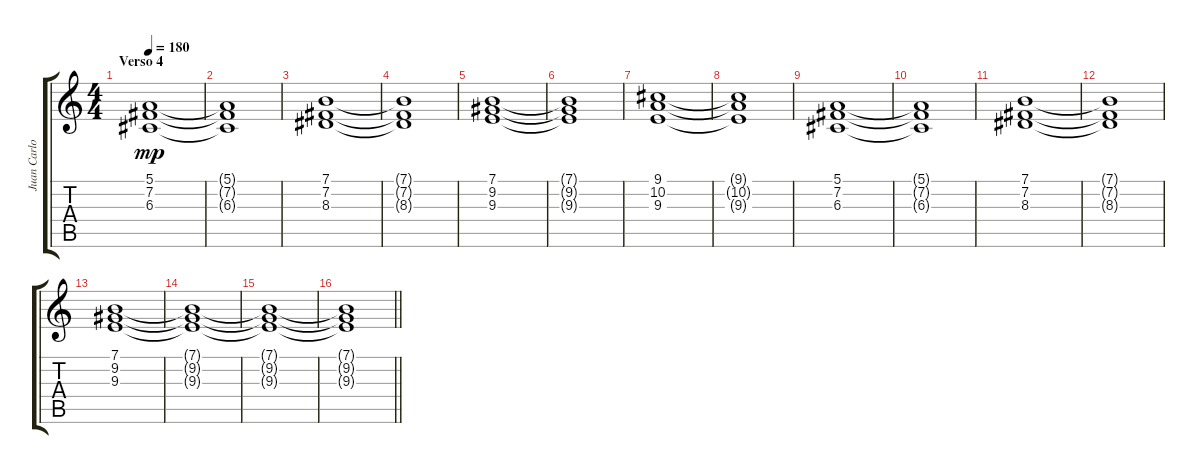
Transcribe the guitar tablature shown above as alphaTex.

\track ("Juan Carlos" "Juan Carlo") {instrument rockorgan}
\staff {score tabs}
\tuning (E4 B3 G3 D3 A2 E2) {hide}
\ts (4 4)
\section ("" "Verso 4")
\tempo 180
\clef g2
\ks c
(5.1 7.2 6.3).1{dy mp} |
(5.1{t} 7.2{t} 6.3{t}).1 |
(7.1 7.2 8.3).1 |
(7.1{t} 7.2{t} 8.3{t}).1 |
(7.1 9.2 9.3).1 |
(7.1{t} 9.2{t} 9.3{t}).1 |
(9.1 10.2 9.3).1 |
(9.1{t} 10.2{t} 9.3{t}).1 |
(5.1 7.2 6.3).1 |
(5.1{t} 7.2{t} 6.3{t}).1 |
(7.1 7.2 8.3).1 |
(7.1{t} 7.2{t} 8.3{t}).1 |
(7.1 9.2 9.3).1 |
(7.1{t} 9.2{t} 9.3{t}).1 |
(7.1{t} 9.2{t} 9.3{t}).1 |
\barLineRight lightlight
(7.1{t} 9.2{t} 9.3{t}).1
